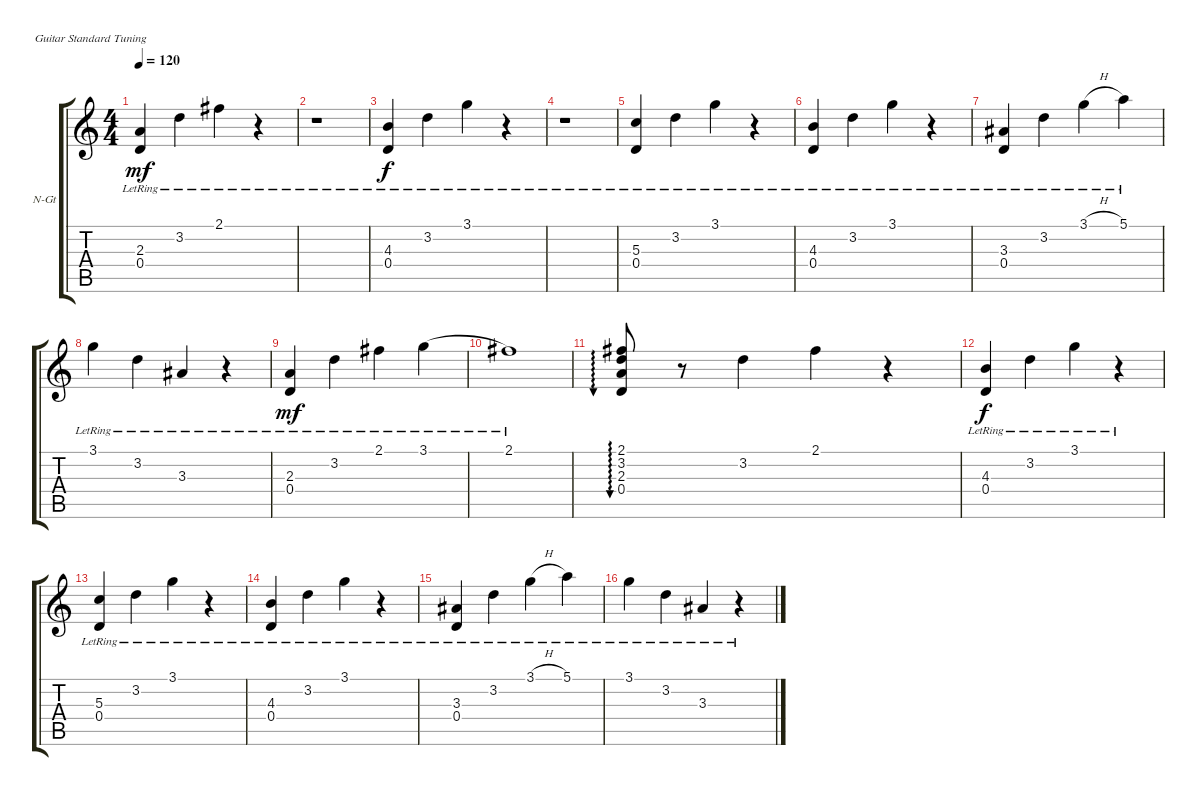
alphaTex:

\defaultSystemsLayout 4
\bracketExtendMode groupsimilarinstruments
\firstSystemTrackNameOrientation horizontal
\otherSystemsTrackNameOrientation horizontal
\track ("Nylon Guitar" "N-Gt") {instrument acousticguitarnylon}
\staff {score tabs}
\tuning (E4 B3 G3 D3 A2 E2)
\ts (4 4)
\tempo 120
\clef g2
\ks c
(0.4{lr} 2.3{lr}).4{dy mf instrument acousticguitarnylon} 3.2{lr}.4 2.1{lr}.4 r.4 |
r.1 |
(4.3{lr} 0.4).4{dy f} 3.2{lr}.4 3.1{lr}.4 r.4 |
r.1 |
(5.3{lr} 0.4).4 3.2{lr}.4 3.1{lr}.4 r.4 |
(4.3{lr} 0.4).4 3.2{lr}.4 3.1{lr}.4 r.4 |
(3.3{lr} 0.4).4 3.2{lr}.4 3.1{h lr}.4 5.1{lr}.4 |
3.1{lr}.4 3.2{lr}.4 3.3{lr}.4 r.4 |
(2.3{lr} 0.4).4{dy mf} 3.2{lr}.4 2.1{lr}.4 3.1{lr}.4{legatoorigin} |
2.1{lr}.1 |
(0.4 2.3 3.2 2.1).8{au 0} r.8 3.2.4 2.1.4 r.4 |
(4.3{lr} 0.4).4{dy f} 3.2{lr}.4 3.1{lr}.4 r.4 |
(5.3{lr} 0.4).4 3.2{lr}.4 3.1{lr}.4 r.4 |
(4.3{lr} 0.4).4 3.2{lr}.4 3.1{lr}.4 r.4 |
(3.3{lr} 0.4).4 3.2{lr}.4 3.1{h lr}.4 5.1{lr}.4 |
3.1{lr}.4 3.2{lr}.4 3.3{lr}.4 r.4
